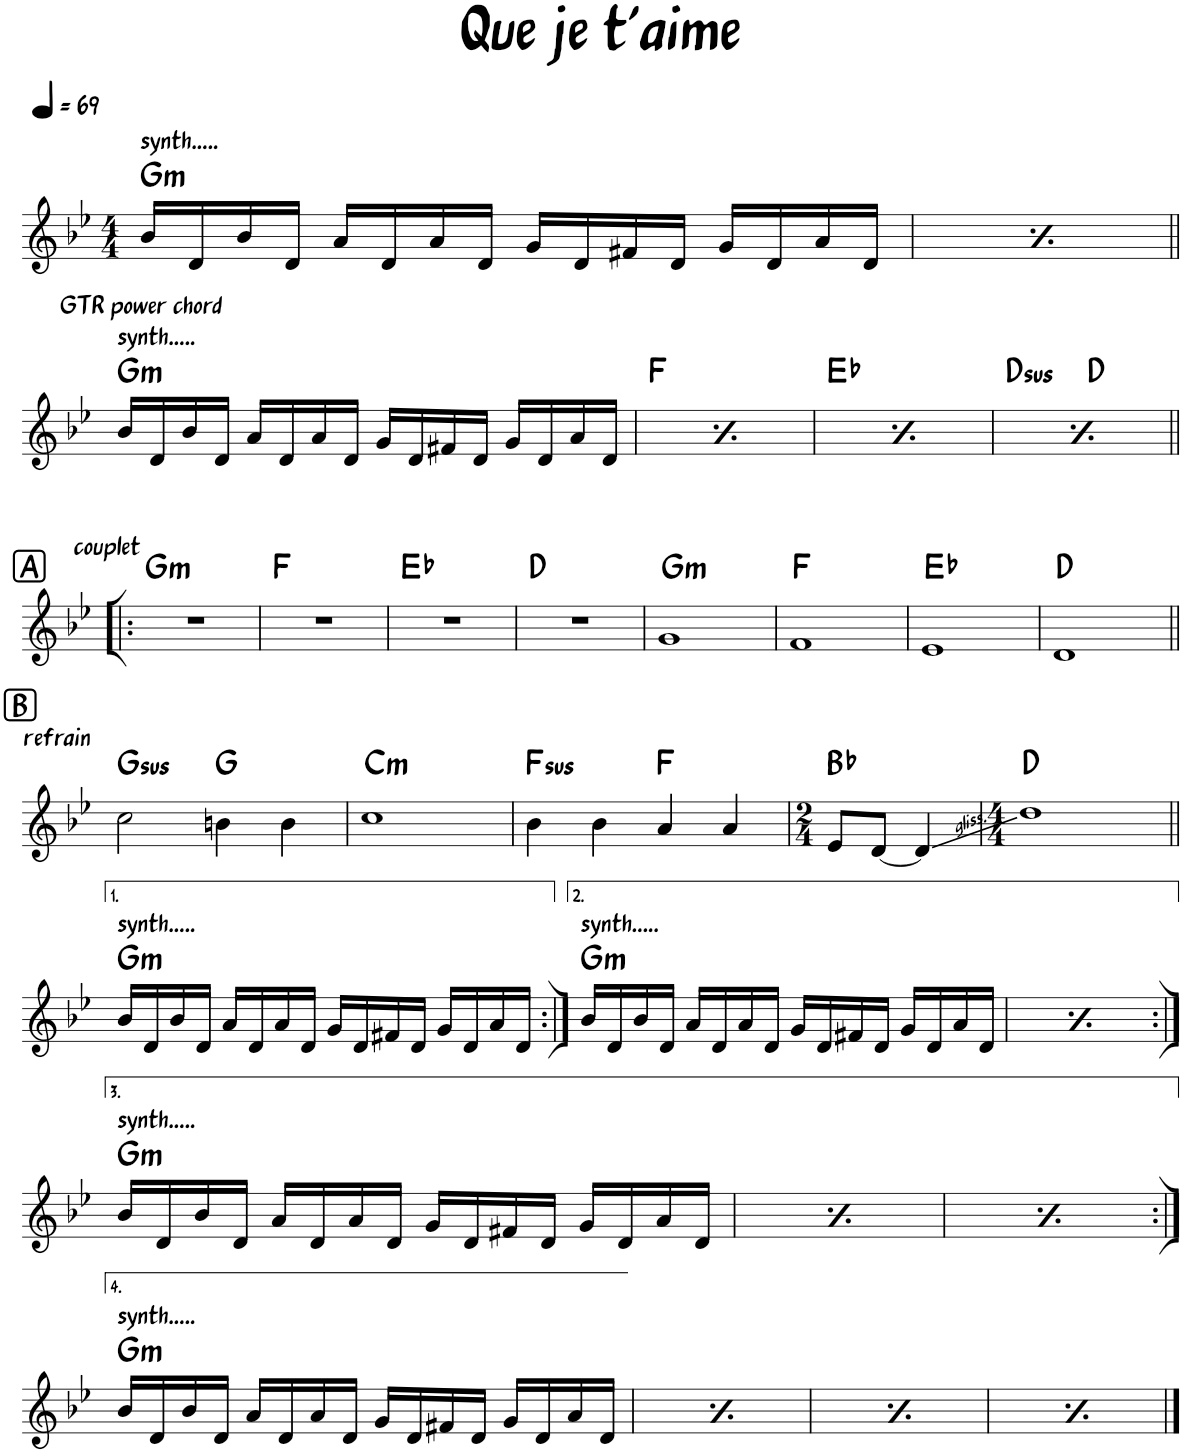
**kern	**harte
*part1	*part1
*staff1	*
*I"Piano	*
*I'Pno.	*
*clefG2	*
*k[b-e-]	*
*M4/4	*
*MM69	*
=1	=1
!LO:TX:a:t=synth.....	!LO:H:kt=m
16b-/LL	G:min
16d/	.
16b-/	.
16d/JJ	.
16a/LL	.
16d/	.
16a/	.
16d/JJ	.
16g/LL	.
16d/	.
16f#X/	.
16d/JJ	.
16g/LL	.
16d/	.
16a/	.
16d/JJ	.
=2	=2
*MM69	*
!LO:TX:a:t=synth.....	!LO:H:kt=m
16b-/LL	G:min
16d/	.
16b-/	.
16d/JJ	.
16a/LL	.
16d/	.
16a/	.
16d/JJ	.
16g/LL	.
16d/	.
16f#X/	.
16d/JJ	.
16g/LL	.
16d/	.
16a/	.
16d/JJ	.
!!LO:LB:g=z
=3||	=3||
!LO:TX:a:t=synth.....	!LO:H:kt=m
16b-/LL	G:min
16d/	.
!LO:TX:a:t=GTR power chord	!
16b-/	.
16d/JJ	.
16a/LL	.
16d/	.
16a/	.
16d/JJ	.
16g/LL	.
16d/	.
16f#X/	.
16d/JJ	.
16g/LL	.
16d/	.
16a/	.
16d/JJ	.
=4	=4
!LO:TX:a:t=synth.....	!LO:H:kt=m
16b-/LL	G:min
16d/	.
!LO:TX:a:t=GTR power chord	!
16b-/	.
16d/JJ	.
16a/LL	.
16d/	.
16a/	.
16d/JJ	.
16g/LL	.
16d/	.
16f#X/	.
16d/JJ	.
16g/LL	.
16d/	.
16a/	.
16d/JJ	.
=5	=5
!LO:TX:a:t=synth.....	!LO:H:kt=m
16b-/LL	G:min
16d/	.
!LO:TX:a:t=GTR power chord	!
16b-/	.
16d/JJ	.
16a/LL	.
16d/	.
16a/	.
16d/JJ	.
16g/LL	.
16d/	.
16f#X/	.
16d/JJ	.
16g/LL	.
16d/	.
16a/	.
16d/JJ	.
=6	=6
!LO:TX:a:t=synth.....	!LO:H:kt=m
16b-/LL	G:min
16d/	.
!LO:TX:a:t=GTR power chord	!
16b-/	.
16d/JJ	.
16a/LL	.
16d/	.
16a/	.
16d/JJ	.
16g/LL	.
16d/	.
16f#X/	.
16d/JJ	.
16g/LL	.
16d/	.
16a/	.
16d/JJ	.
!!LO:LB:g=z
!!LO:REH:place=s1:a:cj:fs=14:t=A
=7!|:	=7!|:
!LO:TX:a:t=couplet	!LO:H:kt=m
1r	G:min
=8	=8
1r	F:maj
=9	=9
1r	Eb:maj
=10	=10
1r	D:maj
=11	=11
!	!LO:H:kt=m
1g	G:min
=12	=12
1f	F:maj
=13	=13
1e-	Eb:maj
=14	=14
1d	D:maj
!!LO:LB:g=z
!!LO:REH:place=s1:a:cj:fs=14:t=B
=15||	=15||
!LO:TX:a:t=refrain	!LO:H:kt=sus
2cc\	G:sus4
4bn\	G:maj
4b\	.
=16	=16
!	!LO:H:kt=m
1cc	C:min
=17	=17
!	!LO:H:kt=sus
4b-\	F:sus4
4b-\	.
4a/	F:maj
4a/	.
=18	=18
*M2/4	*
8e-/L	Bb:maj
[8d/J	.
4d/]	.
=19	=19
*M4/4	*
1dd	D:maj
!!LO:LB:g=z
=20||	=20||
!LO:TX:a:t=synth.....	!LO:H:kt=m
16b-/LL	G:min
16d/	.
16b-/	.
16d/JJ	.
16a/LL	.
16d/	.
16a/	.
16d/JJ	.
16g/LL	.
16d/	.
16f#X/	.
16d/JJ	.
16g/LL	.
16d/	.
16a/	.
16d/JJ	.
=21:|!	=21:|!
!LO:TX:a:t=synth.....	!LO:H:kt=m
16b-/LL	G:min
16d/	.
16b-/	.
16d/JJ	.
16a/LL	.
16d/	.
16a/	.
16d/JJ	.
16g/LL	.
16d/	.
16f#X/	.
16d/JJ	.
16g/LL	.
16d/	.
16a/	.
16d/JJ	.
=22	=22
!LO:TX:a:t=synth.....	!LO:H:kt=m
16b-/LL	G:min
16d/	.
16b-/	.
16d/JJ	.
16a/LL	.
16d/	.
16a/	.
16d/JJ	.
16g/LL	.
16d/	.
16f#X/	.
16d/JJ	.
16g/LL	.
16d/	.
16a/	.
16d/JJ	.
!!LO:LB:g=z
=23:|!	=23:|!
!LO:TX:a:t=synth.....	!LO:H:kt=m
16b-/LL	G:min
16d/	.
16b-/	.
16d/JJ	.
16a/LL	.
16d/	.
16a/	.
16d/JJ	.
16g/LL	.
16d/	.
16f#X/	.
16d/JJ	.
16g/LL	.
16d/	.
16a/	.
16d/JJ	.
=24	=24
!LO:TX:a:t=synth.....	!LO:H:kt=m
16b-/LL	G:min
16d/	.
16b-/	.
16d/JJ	.
16a/LL	.
16d/	.
16a/	.
16d/JJ	.
16g/LL	.
16d/	.
16f#X/	.
16d/JJ	.
16g/LL	.
16d/	.
16a/	.
16d/JJ	.
=25	=25
!LO:TX:a:t=synth.....	!LO:H:kt=m
16b-/LL	G:min
16d/	.
16b-/	.
16d/JJ	.
16a/LL	.
16d/	.
16a/	.
16d/JJ	.
16g/LL	.
16d/	.
16f#X/	.
16d/JJ	.
16g/LL	.
16d/	.
16a/	.
16d/JJ	.
!!LO:LB:g=z
=26:|!	=26:|!
!LO:TX:a:t=synth.....	!LO:H:kt=m
16b-/LL	G:min
16d/	.
16b-/	.
16d/JJ	.
16a/LL	.
16d/	.
16a/	.
16d/JJ	.
16g/LL	.
16d/	.
16f#X/	.
16d/JJ	.
16g/LL	.
16d/	.
16a/	.
16d/JJ	.
=27	=27
!LO:TX:a:t=synth.....	!LO:H:kt=m
16b-/LL	G:min
16d/	.
16b-/	.
16d/JJ	.
16a/LL	.
16d/	.
16a/	.
16d/JJ	.
16g/LL	.
16d/	.
16f#X/	.
16d/JJ	.
16g/LL	.
16d/	.
16a/	.
16d/JJ	.
=28	=28
!LO:TX:a:t=synth.....	!LO:H:kt=m
16b-/LL	G:min
16d/	.
16b-/	.
16d/JJ	.
16a/LL	.
16d/	.
16a/	.
16d/JJ	.
16g/LL	.
16d/	.
16f#X/	.
16d/JJ	.
16g/LL	.
16d/	.
16a/	.
16d/JJ	.
=29	=29
!LO:TX:a:t=synth.....	!LO:H:kt=m
16b-/LL	G:min
16d/	.
16b-/	.
16d/JJ	.
16a/LL	.
16d/	.
16a/	.
16d/JJ	.
16g/LL	.
16d/	.
16f#X/	.
16d/JJ	.
16g/LL	.
16d/	.
16a/	.
16d/JJ	.
==	==
*-	*-
